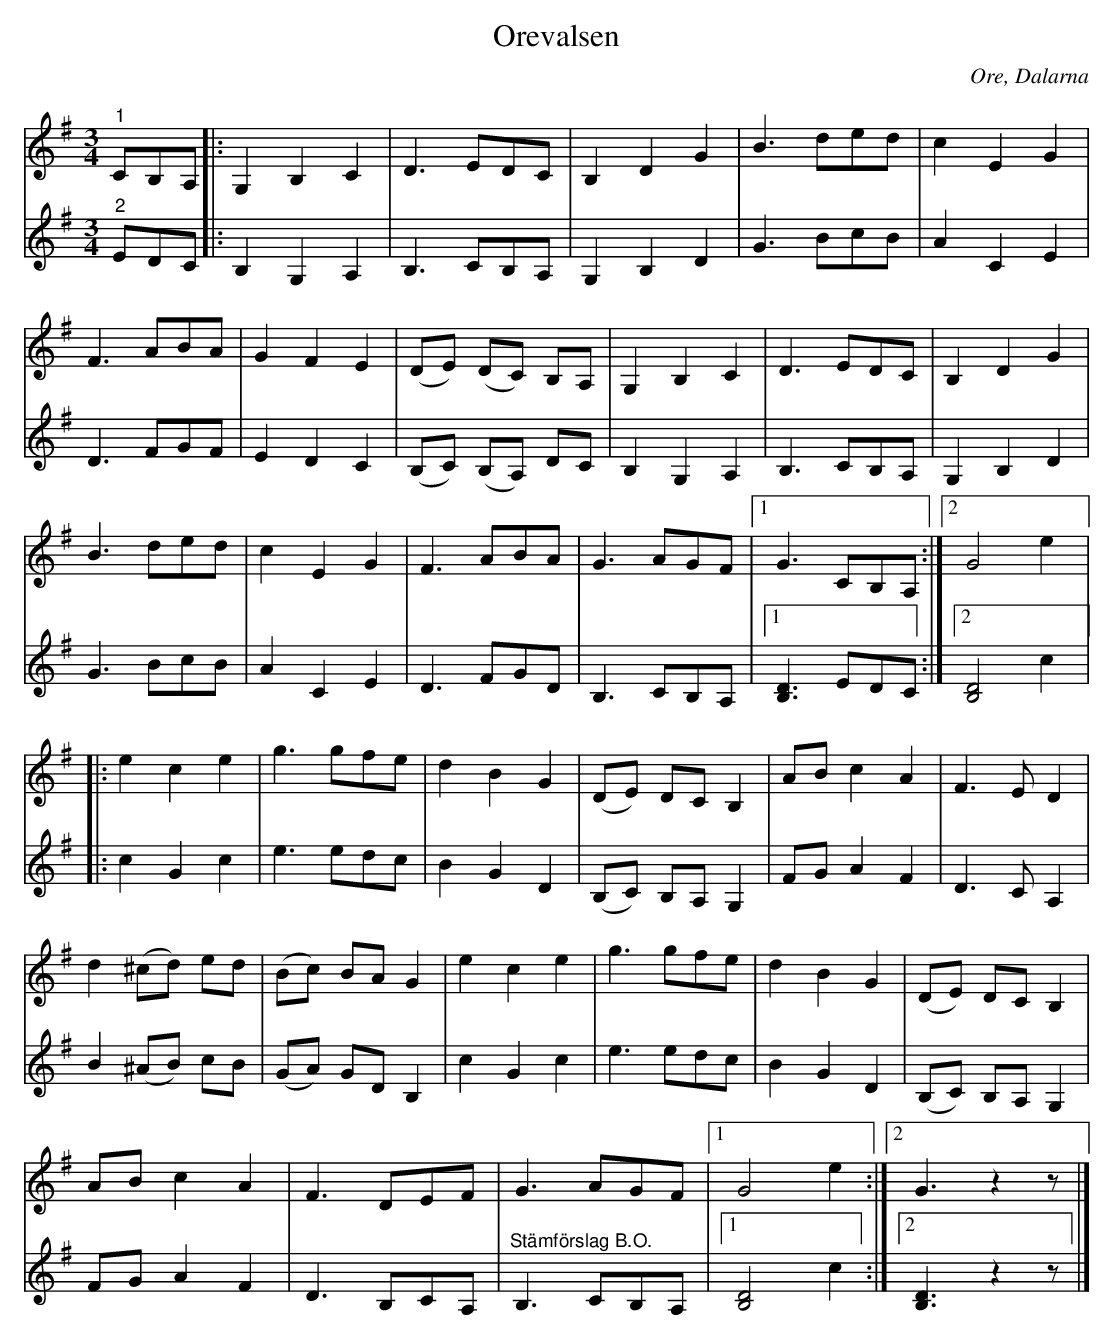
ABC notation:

X:1
T:Orevalsen
O:Ore, Dalarna
L:1/8
M:3/4
K:G
V:1
"^1" CB,A, |: G,2 B,2 C2 | D3 EDC | B,2 D2 G2 | B3 ded | c2 E2 G2 |
F3 ABA | G2 F2 E2 | (DE) (DC) B,A, | G,2 B,2 C2 | D3 EDC | B,2 D2 G2 |
 B3 ded | c2 E2 G2 | F3 ABA | G3 AGF |1 G3 CB,A, :|2 G4 e2 |:
e2 c2 e2 | g3 gfe | d2 B2 G2 | (DE) DC B,2 | AB c2 A2 | F3 E D2 |
d2 (^cd) ed | (Bc) BA G2 | e2 c2 e2 | g3 gfe | d2 B2 G2 | (DE) DC B,2 |
AB c2 A2 | F3 DEF | G3 AGF |1 G4 e2 :|2 G3 z2 z |]
V:2
"^2" EDC |: B,2 G,2 A,2 | B,3 CB,A, | G,2 B,2 D2 | G3 BcB | A2 C2 E2 |
D3 FGF | E2 D2 C2 | (B,C) (B,A,) DC | B,2 G,2 A,2 | B,3 CB,A, | G,2 B,2 D2 |
G3 BcB | A2 C2 E2 | D3 FGD | B,3 CB,A, |1 [B,D]3 EDC :|2 [B,D]4 c2 |:
c2 G2 c2 | e3 edc | B2 G2 D2 | (B,C) B,A, G,2 | FG A2 F2 | D3 C A,2 |
B2 (^AB) cB | (GA) GD B,2 | c2 G2 c2 | e3 edc | B2 G2 D2 | (B,C) B,A, G,2 |
FG A2 F2 | D3 B,CA, |"^Stämförslag B.O." B,3 CB,A, |1 [B,D]4 c2 :|2 [B,D]3 z2 z |]
